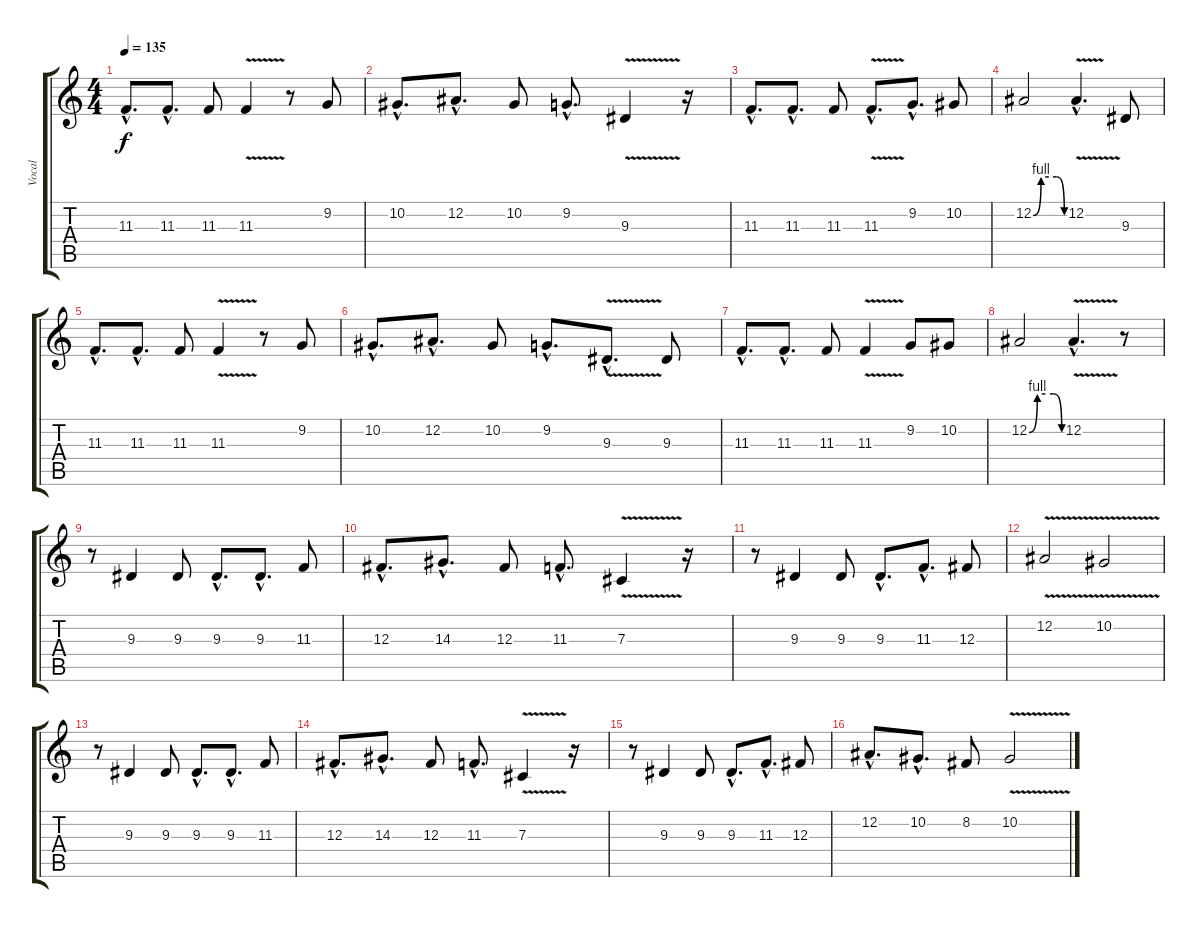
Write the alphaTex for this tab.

\track ("Vocal" "Vocal") {instrument tenorsax}
\staff {score tabs}
\tuning (Eb4 Bb3 Gb3 Db3 Ab2 Eb2) {hide}
\ts (4 4)
\tempo 135
\clef g2
\ks c
11.3{hac}.8{d dy f} 11.3{hac}.8{d} 11.3.8 11.3{v}.4 r.8 9.2.8 |
10.2{hac}.8{d} 12.2{hac}.8{d} 10.2.8 9.2{hac}.8{d} 9.3{v}.4 r.16 |
11.3{hac}.8{d} 11.3{hac}.8{d} 11.3.8 11.3{v hac}.8{d} 9.2{hac}.8{d} 10.2.8 |
12.2{be (custom 0 0 15 4 30 4 45 4 60 0)}.2 12.2{v hac}.4{d} 9.3.8 |
11.3{hac}.8{d} 11.3{hac}.8{d} 11.3.8 11.3{v}.4 r.8 9.2.8 |
10.2{hac}.8{d} 12.2{hac}.8{d} 10.2.8 9.2{hac}.8{d} 9.3{v hac}.8{d} 9.3.8 |
11.3{hac}.8{d} 11.3{hac}.8{d} 11.3.8 11.3{v}.4 9.2.8 10.2.8 |
12.2{be (custom 0 0 15 4 30 4 45 4 60 0)}.2 12.2{v hac}.4{d} r.8 |
r.8 9.3.4 9.3.8 9.3{hac}.8{d} 9.3{hac}.8{d} 11.3.8 |
12.3{hac}.8{d} 14.3{hac}.8{d} 12.3.8 11.3{hac}.8{d} 7.3{v}.4 r.16 |
r.8 9.3.4 9.3.8 9.3{hac}.8{d} 11.3{hac}.8{d} 12.3.8 |
12.2{v}.2 10.2{v}.2 |
r.8 9.3.4 9.3.8 9.3{hac}.8{d} 9.3{hac}.8{d} 11.3.8 |
12.3{hac}.8{d} 14.3{hac}.8{d} 12.3.8 11.3{hac}.8{d} 7.3{v}.4 r.16 |
r.8 9.3.4 9.3.8 9.3{hac}.8{d} 11.3{hac}.8{d} 12.3.8 |
12.2{hac}.8{d} 10.2{hac}.8{d} 8.2.8 10.2{v}.2
